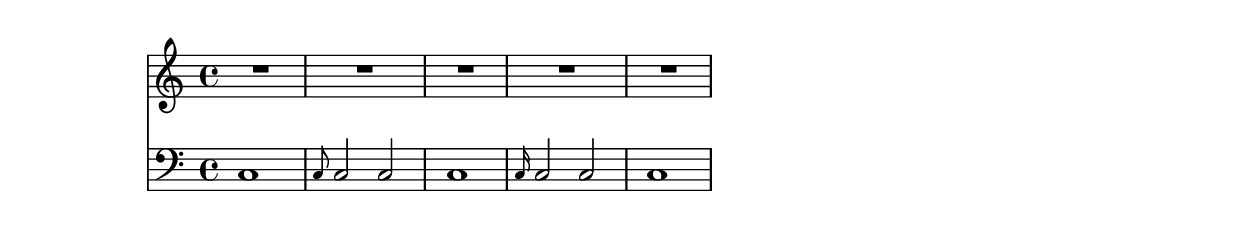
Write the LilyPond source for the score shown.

\version "2.7.39"


\header {
texidoc= "Multi-measure rests are centered also in the case of grace notes."
}

\layout { ragged-right = ##t }

<<
    \new Staff { R1 R1 R1*3 }
    \new Staff { \clef bass c1 \grace c8 c2 c2 c1  \grace c16 c2 c2 c1 }
>>
